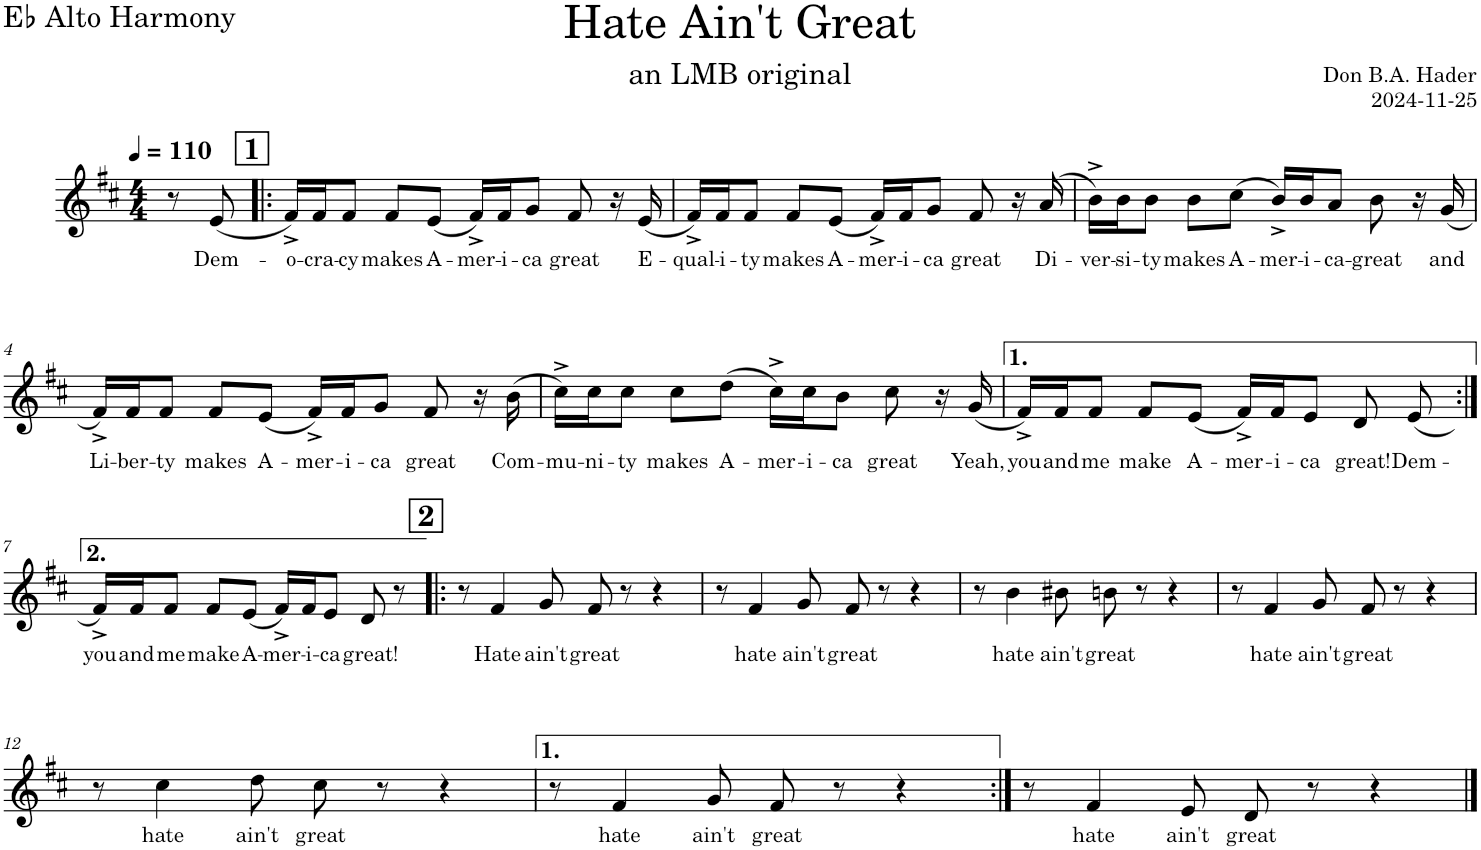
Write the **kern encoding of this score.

**kern	**text
*part1	*part1
*staff1	*staff1
*I"Eb Alto Harmony	*
*I'Eb-Alto-2	*
*clefG2	*
*Trd5c9	*
*k[f#c#]	*
*M4/4	*
*MM110	*
=	=
8r	.
!	!LO:LY:b
(8e/	Dem-
!!LO:REH:place=s1:a:B:cj:fs=14:t=1
=1!|:	=1!|:
!	!LO:LY:b
16f#^/LL)	-o-
!	!LO:LY:b
16f#/J	-cra-
!	!LO:LY:b
8f#/J	-cy
!	!LO:LY:b
8f#/L	makes
!	!LO:LY:b
(8e/J	A-
!	!LO:LY:b
16f#^/LL)	-mer-
!	!LO:LY:b
16f#/J	-i-
!	!LO:LY:b
8g/J	-ca
!	!LO:LY:b
8f#/	great
16r	.
!	!LO:LY:b
(16e/	E-
=2	=2
!	!LO:LY:b
16f#^/LL)	-qual-
!	!LO:LY:b
16f#/J	-i-
!	!LO:LY:b
8f#/J	-ty
!	!LO:LY:b
8f#/L	makes
!	!LO:LY:b
(8e/J	A-
!	!LO:LY:b
16f#^/LL)	-mer-
!	!LO:LY:b
16f#/J	-i-
!	!LO:LY:b
8g/J	-ca
!	!LO:LY:b
8f#/	great
16r	.
!	!LO:LY:b
(16a/	Di-
=3	=3
!	!LO:LY:b
16b^\LL)	-ver-
!	!LO:LY:b
16b\J	-si-
!	!LO:LY:b
8b\J	-ty
!	!LO:LY:b
8b\L	makes
!	!LO:LY:b
(8cc#\J	A-
!	!LO:LY:b
16b^/LL)	-mer-
!	!LO:LY:b
16b/J	-i-
!	!LO:LY:b
8a/J	-ca-
!	!LO:LY:b
8b\	-great
16r	.
!	!LO:LY:b
(16g/	and
!!LO:LB:g=z
=4	=4
!	!LO:LY:b
16f#^/LL)	Li-
!	!LO:LY:b
16f#/J	-ber-
!	!LO:LY:b
8f#/J	-ty
!	!LO:LY:b
8f#/L	makes
!	!LO:LY:b
(8e/J	A-
!	!LO:LY:b
16f#^/LL)	-mer-
!	!LO:LY:b
16f#/J	-i-
!	!LO:LY:b
8g/J	-ca
!	!LO:LY:b
8f#/	great
16r	.
!	!LO:LY:b
(16b\	Com-
=5	=5
!	!LO:LY:b
16cc#^\LL)	-mu-
!	!LO:LY:b
16cc#\J	-ni-
!	!LO:LY:b
8cc#\J	-ty
!	!LO:LY:b
8cc#\L	makes
!	!LO:LY:b
(8dd\J	A-
!	!LO:LY:b
16cc#^\LL)	-mer-
!	!LO:LY:b
16cc#\J	-i-
!	!LO:LY:b
8b\J	-ca
!	!LO:LY:b
8cc#\	great
16r	.
!	!LO:LY:b
(16g/	Yeah,
=6	=6
!	!LO:LY:b
16f#^/LL)	you
!	!LO:LY:b
16f#/J	and
!	!LO:LY:b
8f#/J	me
!	!LO:LY:b
8f#/L	make
!	!LO:LY:b
(8e/J	A-
!	!LO:LY:b
16f#^/LL)	-mer-
!	!LO:LY:b
16f#/J	-i-
!	!LO:LY:b
8e/J	-ca
!	!LO:LY:b
8d/	great!
!	!LO:LY:b
(8e/	Dem-
!!LO:LB:g=z
=7:|!	=7:|!
!	!LO:LY:b
16f#^/LL)	-you
!	!LO:LY:b
16f#/J	and
!	!LO:LY:b
8f#/J	me
!	!LO:LY:b
8f#/L	make
!	!LO:LY:b
(8e/J	A-
!	!LO:LY:b
16f#^/LL)	-mer-
!	!LO:LY:b
16f#/J	-i-
!	!LO:LY:b
8e/J	-ca
!	!LO:LY:b
8d/	great!
8r	.
!!LO:REH:place=s1:a:B:cj:fs=14:t=2
=8!|:	=8!|:
8r	.
!	!LO:LY:b
4f#/	Hate
!	!LO:LY:b
8g/	ain't
!	!LO:LY:b
8f#/	great
8r	.
4r	.
=9	=9
8r	.
!	!LO:LY:b
4f#/	hate
!	!LO:LY:b
8g/	ain't
!	!LO:LY:b
8f#/	great
8r	.
4r	.
=10	=10
8r	.
!	!LO:LY:b
4b\	hate
!	!LO:LY:b
8b#X\	ain't
!	!LO:LY:b
8bn\	great
8r	.
4r	.
=11	=11
8r	.
!	!LO:LY:b
4f#/	hate
!	!LO:LY:b
8g/	ain't
!	!LO:LY:b
8f#/	great
8r	.
4r	.
!!LO:LB:g=z
=12	=12
8r	.
!	!LO:LY:b
4cc#\	hate
!	!LO:LY:b
8dd\	ain't
!	!LO:LY:b
8cc#\	great
8r	.
4r	.
=13	=13
8r	.
!	!LO:LY:b
4f#/	hate
!	!LO:LY:b
8g/	ain't
!	!LO:LY:b
8f#/	great
8r	.
4r	.
=14:|!	=14:|!
8r	.
!	!LO:LY:b
4f#/	hate
!	!LO:LY:b
8e/	ain't
!	!LO:LY:b
8d/	great
8r	.
4r	.
==	==
*-	*-
